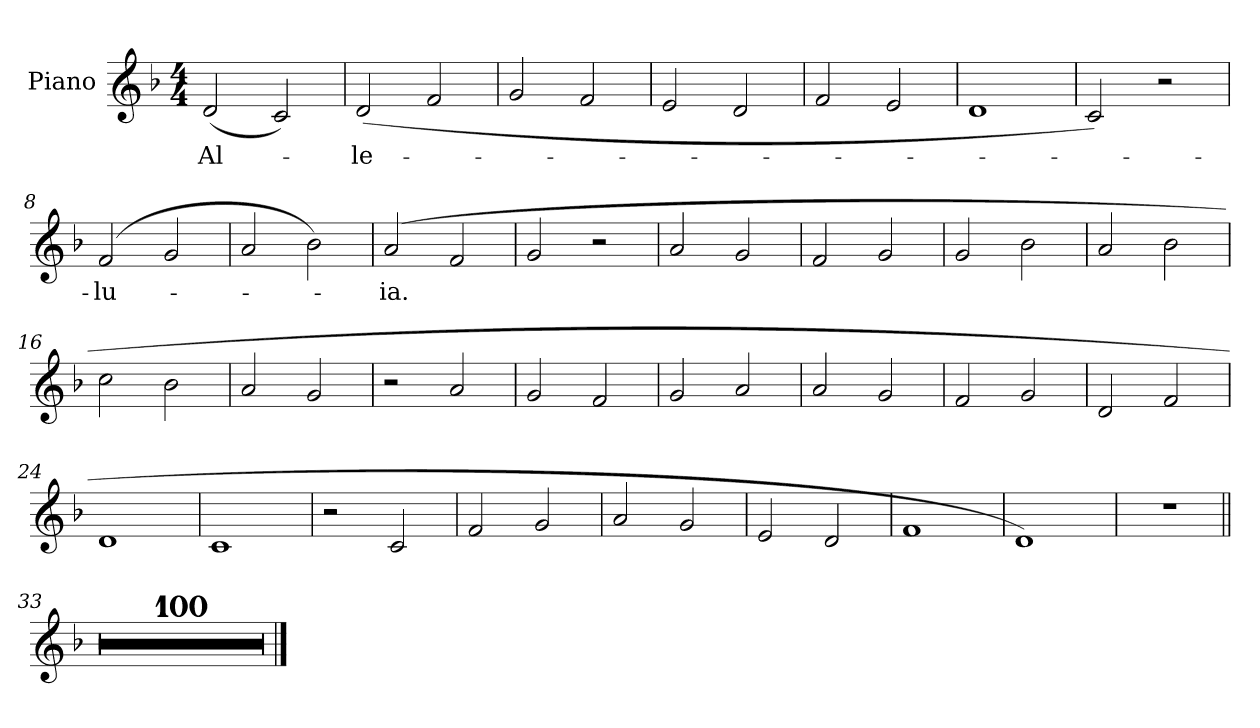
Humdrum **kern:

**kern	**text
*part1	*part1
*staff1	*staff1
*I"Piano	*
*I'Pno.	*
*clefG2	*
*k[b-]	*
*M4/4	*
=1	=1
(<2d/	Al-
2c/)	.
=2	=2
(>2d/	-le-
2f/	.
=3	=3
2g/	.
2f/	.
=4	=4
2e/	.
2d/	.
=5	=5
2f/	.
2e/	.
=6	=6
1d	.
=7	=7
2c/)	.
2r	.
=8	=8
(>2f/	-lu-
2g/	.
=9	=9
2a/	.
2b-\)	.
=10	=10
(<2a/	-ia.
2f/	.
!!LO:LB:g=z
=11	=11
2g/	.
2r	.
=12	=12
2a/	.
2g/	.
=13	=13
2f/	.
2g/	.
=14	=14
2g/	.
2b-\	.
=15	=15
2a/	.
2b-\	.
=16	=16
2cc\	.
2b-\	.
=17	=17
2a/	.
2g/	.
=18	=18
2r	.
2a/	.
=19	=19
2g/	.
2f/	.
=20	=20
2g/	.
2a/	.
=21	=21
2a/	.
2g/	.
!!LO:LB:g=z
=22	=22
2f/	.
2g/	.
=23	=23
2d/	.
2f/	.
=24	=24
1d	.
=25	=25
1c	.
=26	=26
2r	.
2c/	.
=27	=27
2f/	.
2g/	.
=28	=28
2a/	.
2g/	.
=29	=29
2e/	.
2d/	.
=30	=30
1f	.
=31	=31
1d)	.
=32	=32
1r	.
!!LO:LB:g=z
=33||	=33||
1r	.
=34	=34
1r	.
=35	=35
1r	.
=36	=36
1r	.
=37	=37
1r	.
=38	=38
1r	.
=39	=39
1r	.
=40	=40
1r	.
=41	=41
1r	.
=42	=42
1r	.
=43	=43
1r	.
=44	=44
1r	.
!!LO:LB:g=z
=45	=45
1r	.
=46	=46
1r	.
=47	=47
1r	.
=48	=48
1r	.
=49	=49
1r	.
=50	=50
1r	.
=51	=51
1r	.
=52	=52
1r	.
=53	=53
1r	.
=54	=54
1r	.
=55	=55
1r	.
=56	=56
1r	.
!!LO:LB:g=z
=57	=57
1r	.
=58	=58
1r	.
=59	=59
1r	.
=60	=60
1r	.
=61	=61
1r	.
=62	=62
1r	.
=63	=63
1r	.
=64	=64
1r	.
=65	=65
1r	.
=66	=66
1r	.
=67	=67
1r	.
=68	=68
1r	.
!!LO:LB:g=z
=69	=69
1r	.
=70	=70
1r	.
=71	=71
1r	.
=72	=72
1r	.
=73	=73
1r	.
=74	=74
1r	.
=75	=75
1r	.
=76	=76
1r	.
=77	=77
1r	.
=78	=78
1r	.
=79	=79
1r	.
=80	=80
1r	.
!!LO:LB:g=z
=81	=81
1r	.
=82	=82
1r	.
=83	=83
1r	.
=84	=84
1r	.
=85	=85
1r	.
=86	=86
1r	.
=87	=87
1r	.
=88	=88
1r	.
=89	=89
1r	.
=90	=90
1r	.
=91	=91
1r	.
=92	=92
1r	.
!!LO:LB:g=z
=93	=93
1r	.
=94	=94
1r	.
=95	=95
1r	.
=96	=96
1r	.
=97	=97
1r	.
=98	=98
1r	.
=99	=99
1r	.
=100	=100
1r	.
=101	=101
1r	.
=102	=102
1r	.
=103	=103
1r	.
=104	=104
1r	.
!!LO:LB:g=z
=105	=105
1r	.
=106	=106
1r	.
=107	=107
1r	.
=108	=108
1r	.
=109	=109
1r	.
=110	=110
1r	.
=111	=111
1r	.
=112	=112
1r	.
=113	=113
1r	.
=114	=114
1r	.
=115	=115
1r	.
=116	=116
1r	.
!!LO:PB:g=z
=117	=117
1r	.
=118	=118
1r	.
=119	=119
1r	.
=120	=120
1r	.
=121	=121
1r	.
=122	=122
1r	.
=123	=123
1r	.
=124	=124
1r	.
=125	=125
1r	.
=126	=126
1r	.
=127	=127
1r	.
=128	=128
1r	.
!!LO:LB:g=z
=129	=129
1r	.
=130	=130
1r	.
=131	=131
1r	.
=132	=132
1r	.
==	==
*-	*-
